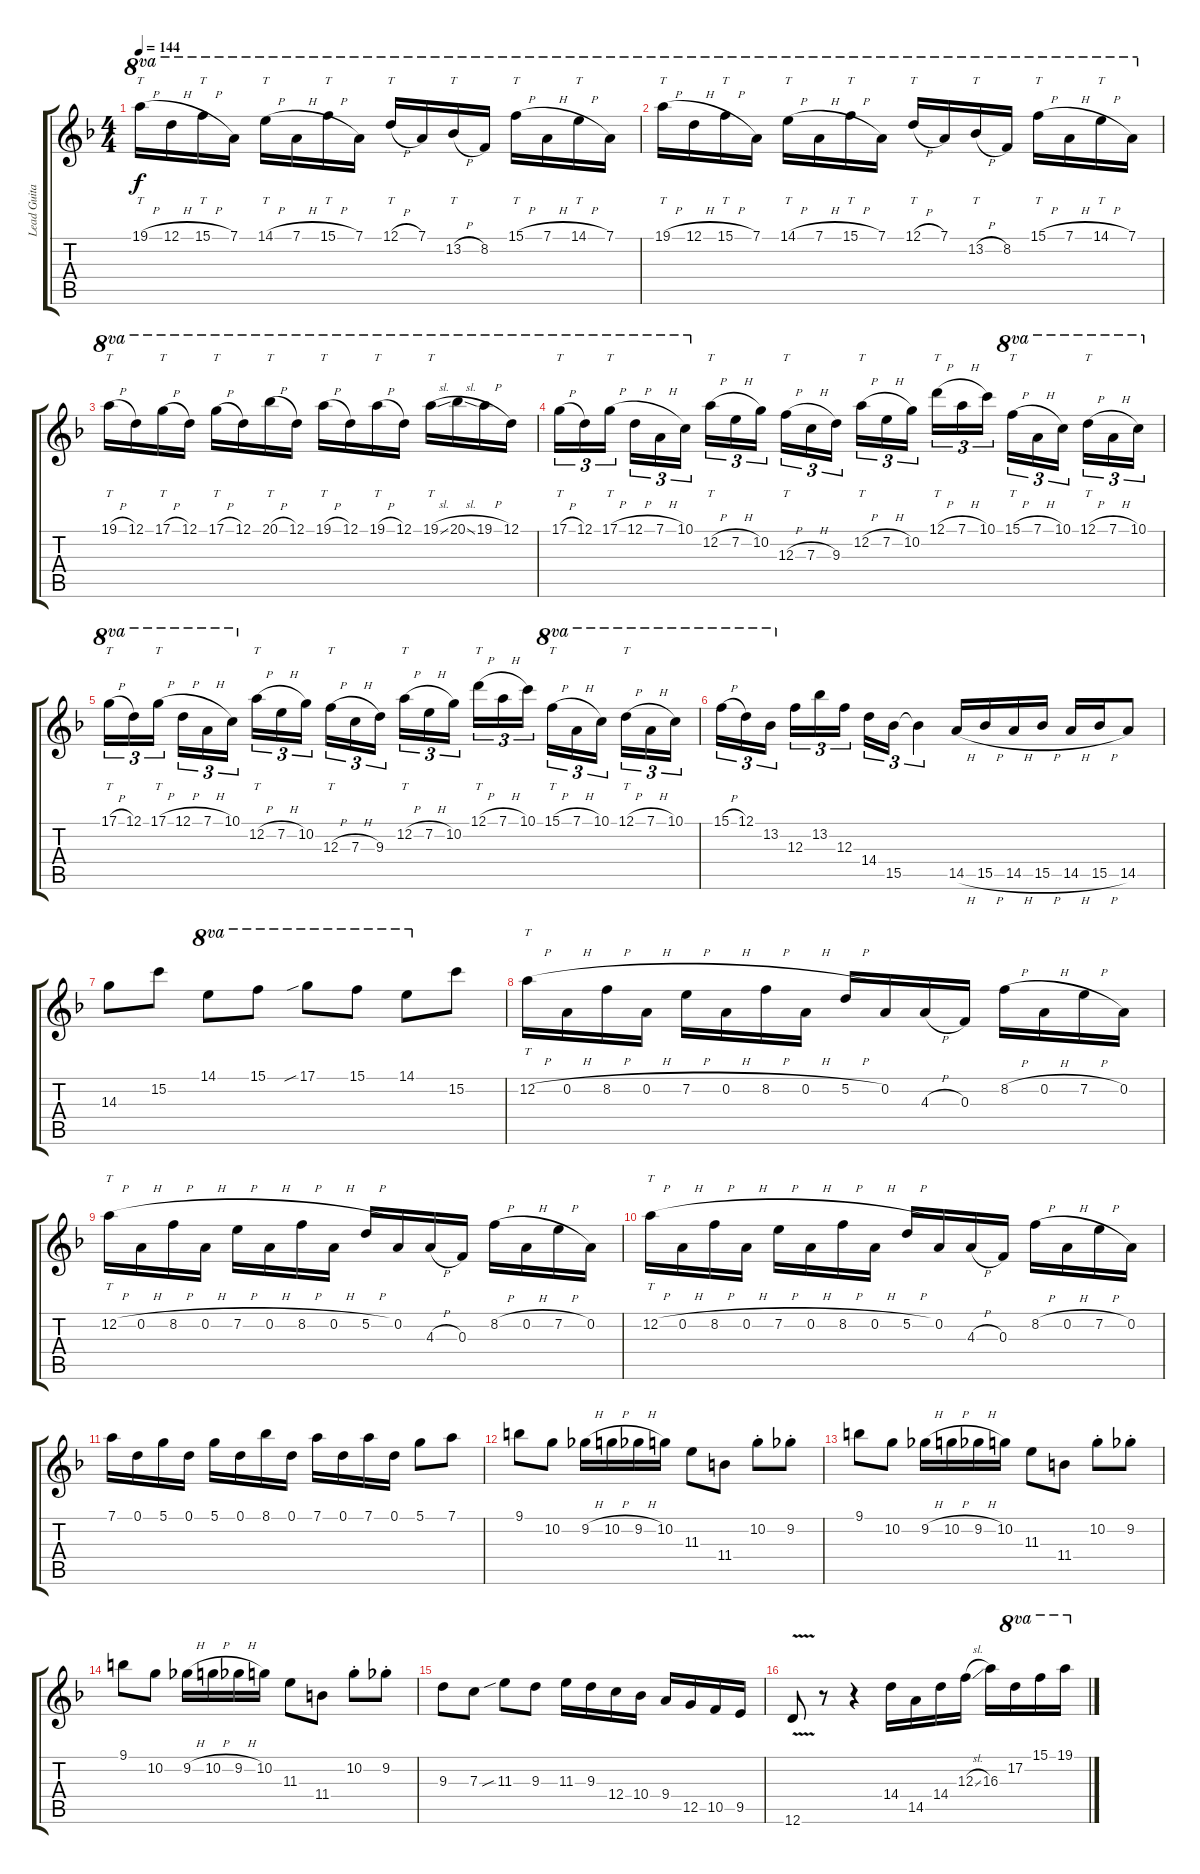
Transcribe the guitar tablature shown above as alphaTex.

\track ("Lead Guitar" "Lead Guita") {instrument distortionguitar}
\staff {score tabs}
\tuning (D4 A3 F3 C3 G2 D2) {hide}
\ts (4 4)
\tempo 144
\clef g2
\ks dminor
19.1{h}.16{tt ot 8va dy f} 12.1{h}.16{ot 8va} 15.1{h}.16{tt ot 8va} 7.1.16{ot 8va} 14.1{h}.16{tt ot 8va} 7.1{h}.16{ot 8va} 15.1{h}.16{tt ot 8va} 7.1.16{ot 8va} 12.1{h}.16{tt ot 8va} 7.1.16{ot 8va} 13.2{h}.16{tt ot 8va} 8.2.16{ot 8va} 15.1{h}.16{tt ot 8va} 7.1{h}.16{ot 8va} 14.1{h}.16{tt ot 8va} 7.1.16{ot 8va} |
19.1{h}.16{tt ot 8va} 12.1{h}.16{ot 8va} 15.1{h}.16{tt ot 8va} 7.1.16{ot 8va} 14.1{h}.16{tt ot 8va} 7.1{h}.16{ot 8va} 15.1{h}.16{tt ot 8va} 7.1.16{ot 8va} 12.1{h}.16{tt ot 8va} 7.1.16{ot 8va} 13.2{h}.16{tt ot 8va} 8.2.16{ot 8va} 15.1{h}.16{tt ot 8va} 7.1{h}.16{ot 8va} 14.1{h}.16{tt ot 8va} 7.1.16{ot 8va} |
19.1{h}.16{tt ot 8va} 12.1.16{ot 8va} 17.1{h}.16{tt ot 8va} 12.1.16{ot 8va} 17.1{h}.16{tt ot 8va} 12.1.16{ot 8va} 20.1{h}.16{tt ot 8va} 12.1.16{ot 8va} 19.1{h}.16{tt ot 8va} 12.1.16{ot 8va} 19.1{h}.16{tt ot 8va} 12.1.16{ot 8va} 19.1{sl}.16{tt ot 8va} 20.1{sl}.16{ot 8va} 19.1{h}.16{ot 8va} 12.1.16{ot 8va} |
17.1{h}.16{tt tu (3 2) ot 8va} 12.1.16{tu (3 2) ot 8va} 17.1{h}.16{tt tu (3 2) ot 8va beam splitsecondary} 12.1{h}.16{tu (3 2) ot 8va} 7.1{h}.16{tu (3 2) ot 8va} 10.1.16{tu (3 2) ot 8va} 12.2{h}.16{tt tu (3 2)} 7.2{h}.16{tu (3 2)} 10.2.16{tu (3 2) beam splitsecondary} 12.3{h}.16{tt tu (3 2)} 7.3{h}.16{tu (3 2)} 9.3.16{tu (3 2)} 12.2{h}.16{tt tu (3 2)} 7.2{h}.16{tu (3 2)} 10.2.16{tu (3 2) beam splitsecondary} 12.1{h}.16{tt tu (3 2)} 7.1{h}.16{tu (3 2)} 10.1.16{tu (3 2)} 15.1{h}.16{tt tu (3 2) ot 8va} 7.1{h}.16{tu (3 2) ot 8va} 10.1.16{tu (3 2) ot 8va beam splitsecondary} 12.1{h}.16{tt tu (3 2) ot 8va} 7.1{h}.16{tu (3 2) ot 8va} 10.1.16{tu (3 2) ot 8va} |
17.1{h}.16{tt tu (3 2) ot 8va} 12.1.16{tu (3 2) ot 8va} 17.1{h}.16{tt tu (3 2) ot 8va beam splitsecondary} 12.1{h}.16{tu (3 2) ot 8va} 7.1{h}.16{tu (3 2) ot 8va} 10.1.16{tu (3 2) ot 8va} 12.2{h}.16{tt tu (3 2)} 7.2{h}.16{tu (3 2)} 10.2.16{tu (3 2) beam splitsecondary} 12.3{h}.16{tt tu (3 2)} 7.3{h}.16{tu (3 2)} 9.3.16{tu (3 2)} 12.2{h}.16{tt tu (3 2)} 7.2{h}.16{tu (3 2)} 10.2.16{tu (3 2) beam splitsecondary} 12.1{h}.16{tt tu (3 2)} 7.1{h}.16{tu (3 2)} 10.1.16{tu (3 2)} 15.1{h}.16{tt tu (3 2) ot 8va} 7.1{h}.16{tu (3 2) ot 8va} 10.1.16{tu (3 2) ot 8va beam splitsecondary} 12.1{h}.16{tt tu (3 2) ot 8va} 7.1{h}.16{tu (3 2) ot 8va} 10.1.16{tu (3 2) ot 8va} |
15.1{h}.16{tu (3 2) ot 8va} 12.1.16{tu (3 2) ot 8va} 13.2.16{tu (3 2) ot 8va beam splitsecondary} 12.3.16{tu (3 2)} 13.2.16{tu (3 2)} 12.3.16{tu (3 2)} 14.4.16{tu (3 2)} 15.5.16{tu (3 2)} 15.5{t}.4{tu (3 2)} 14.5{h}.16 15.5{h}.16 14.5{h}.16 15.5{h}.16 14.5{h}.16 15.5{h}.16 14.5.8 |
14.3.8 15.2.8 14.1.8{ot 8va} 15.1.8{ot 8va} 17.1{sib}.8{ot 8va} 15.1.8{ot 8va} 14.1.8{ot 8va} 15.2.8 |
12.2{h}.16{tt} 0.2{h}.16 8.2{h}.16 0.2{h}.16 7.2{h}.16 0.2{h}.16 8.2{h}.16 0.2{h}.16 5.2{h}.16 0.2.16 4.3{h}.16 0.3.16 8.2{h}.16 0.2{h}.16 7.2{h}.16 0.2.16 |
12.2{h}.16{tt} 0.2{h}.16 8.2{h}.16 0.2{h}.16 7.2{h}.16 0.2{h}.16 8.2{h}.16 0.2{h}.16 5.2{h}.16 0.2.16 4.3{h}.16 0.3.16 8.2{h}.16 0.2{h}.16 7.2{h}.16 0.2.16 |
12.2{h}.16{tt} 0.2{h}.16 8.2{h}.16 0.2{h}.16 7.2{h}.16 0.2{h}.16 8.2{h}.16 0.2{h}.16 5.2{h}.16 0.2.16 4.3{h}.16 0.3.16 8.2{h}.16 0.2{h}.16 7.2{h}.16 0.2.16 |
7.1.16 0.1.16 5.1.16 0.1.16 5.1.16 0.1.16 8.1.16 0.1.16 7.1.16 0.1.16 7.1.16 0.1.16 5.1.8 7.1.8 |
9.1.8 10.2.8 9.2{h}.16 10.2{h}.16 9.2{h}.16 10.2.16 11.3.8 11.4.8 10.2{st}.8 9.2{st}.8 |
9.1.8 10.2.8 9.2{h}.16 10.2{h}.16 9.2{h}.16 10.2.16 11.3.8 11.4.8 10.2{st}.8 9.2{st}.8 |
9.1.8 10.2.8 9.2{h}.16 10.2{h}.16 9.2{h}.16 10.2.16 11.3.8 11.4.8 10.2{st}.8 9.2{st}.8 |
9.3.8 7.3.8 11.3{sib}.8 9.3.8 11.3.16 9.3.16 12.4.16 10.4.16 9.4.16 12.5.16 10.5.16 9.5.16 |
12.6{v}.8 r.8 r.4 14.4.16 14.5.16 14.4.16 12.3{sl}.16 16.3.16 17.2.16{ot 8va} 15.1.16{ot 8va} 19.1.16{ot 8va}
